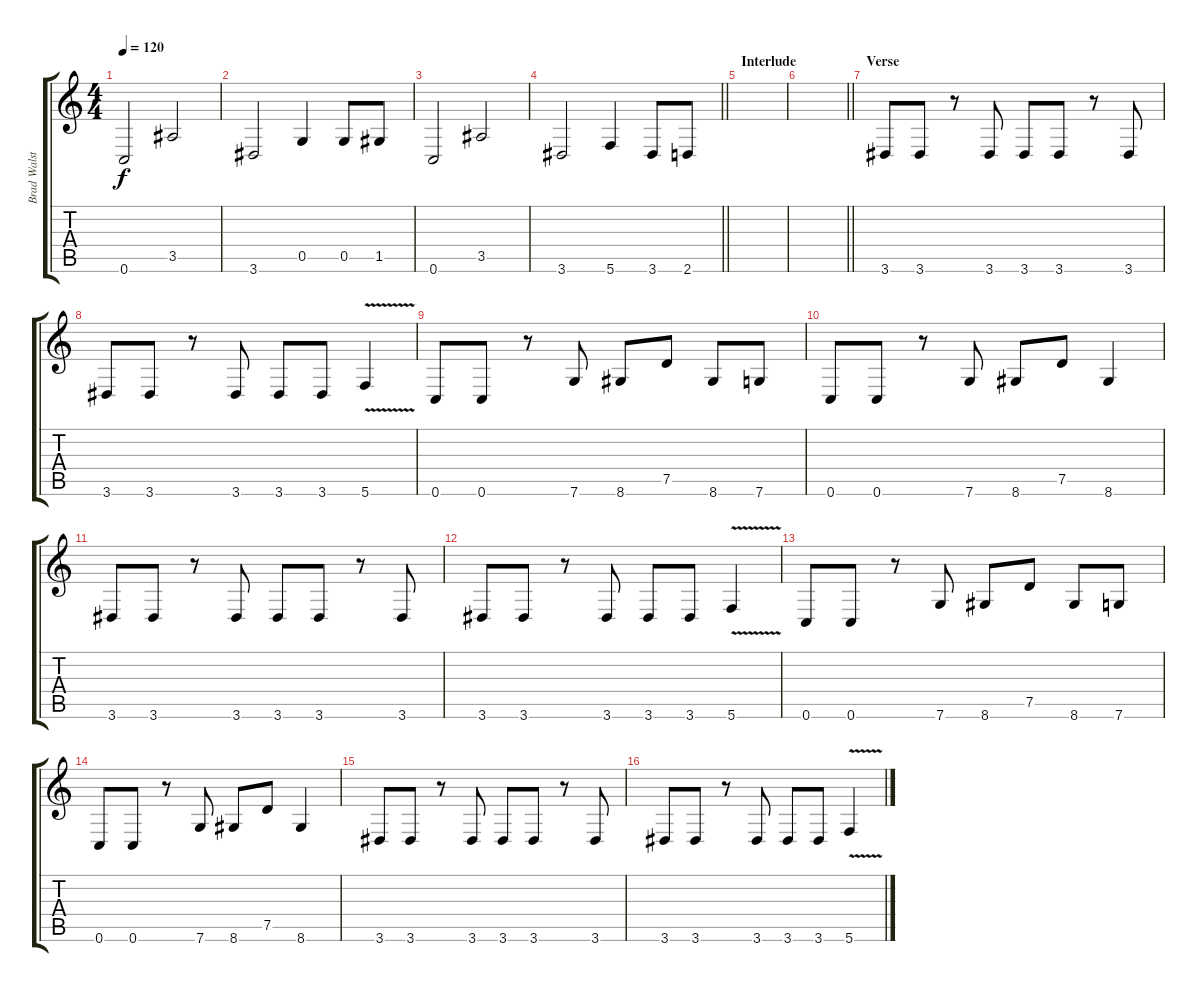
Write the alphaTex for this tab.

\track ("Brad Walst (Bass)" "Brad Walst") {instrument electricbasspick}
\staff {score tabs}
\tuning (D4 A3 F3 C3 G2 C2) {hide}
\ts (4 4)
\tempo 120
\clef g2
\ks c
0.6.2{dy f} 3.5.2 |
3.6.2 0.5.4 0.5.8 1.5.8 |
0.6.2 3.5.2 |
\barLineRight lightlight
3.6.2 5.6.4 3.6.8 2.6.8 |
\section ("" "Interlude")
|
\barLineRight lightlight
|
\section ("" "Verse")
3.6.8 3.6.8 r.8 3.6.8 3.6.8 3.6.8 r.8 3.6.8 |
3.6.8 3.6.8 r.8 3.6.8 3.6.8 3.6.8 5.6{v}.4 |
0.6.8 0.6.8 r.8 7.6.8 8.6.8 7.5.8 8.6.8 7.6.8 |
0.6.8 0.6.8 r.8 7.6.8 8.6.8 7.5.8 8.6.4 |
3.6.8 3.6.8 r.8 3.6.8 3.6.8 3.6.8 r.8 3.6.8 |
3.6.8 3.6.8 r.8 3.6.8 3.6.8 3.6.8 5.6{v}.4 |
0.6.8 0.6.8 r.8 7.6.8 8.6.8 7.5.8 8.6.8 7.6.8 |
0.6.8 0.6.8 r.8 7.6.8 8.6.8 7.5.8 8.6.4 |
3.6.8 3.6.8 r.8 3.6.8 3.6.8 3.6.8 r.8 3.6.8 |
3.6.8 3.6.8 r.8 3.6.8 3.6.8 3.6.8 5.6{v}.4
